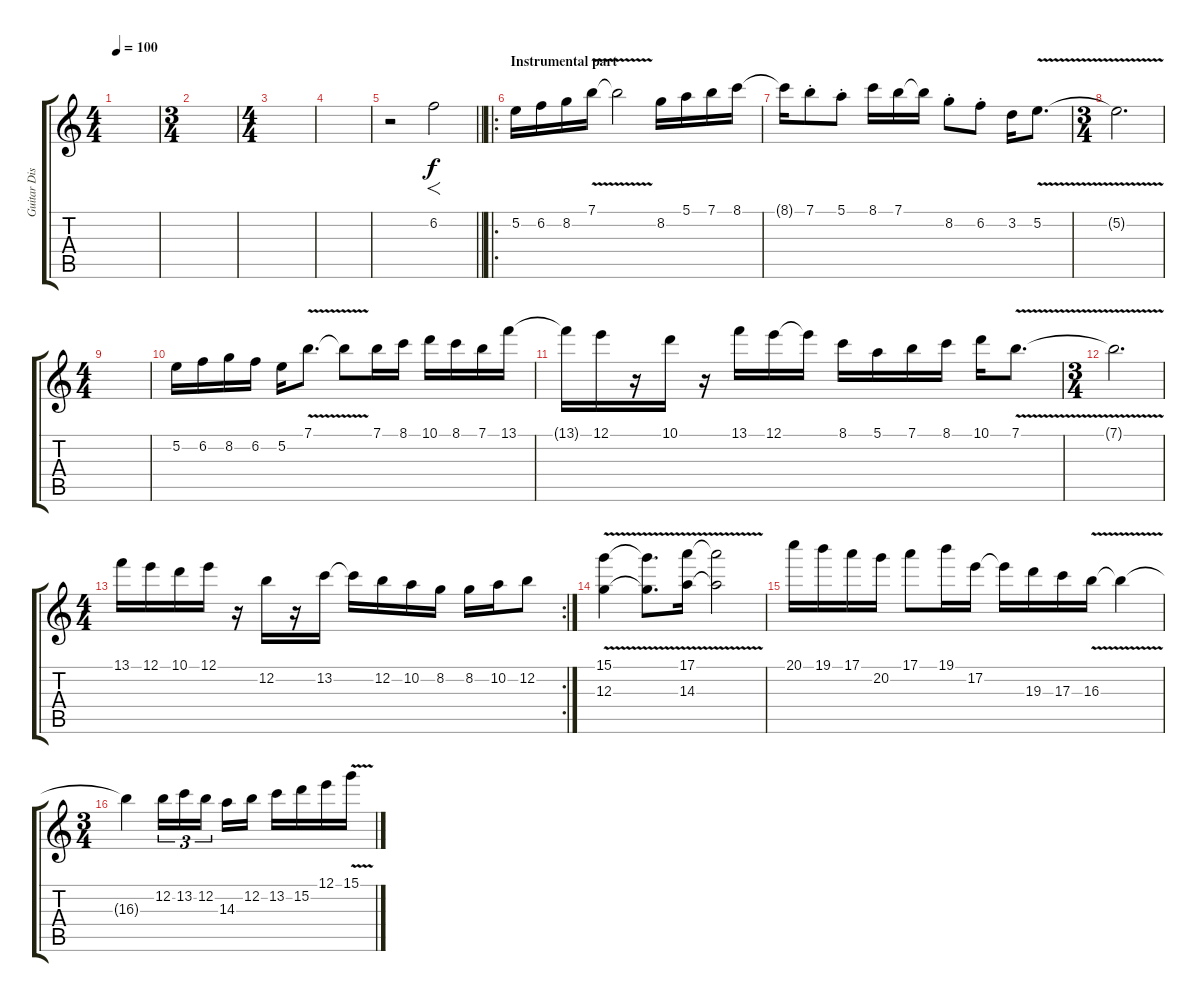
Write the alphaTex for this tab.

\track ("Guitar Dist 1 (Andreas)" "Guitar Dis") {instrument distortionguitar}
\staff {score tabs}
\tuning (E4 B3 G3 D3 A2 E2) {hide}
\ts (4 4)
\tempo 100
\clef g2
\ks c
|
\ts (3 4)
|
\ts (4 4)
|
|
\barLineRight lightlight
r.2 6.2.2{f} |
\ro
\section ("" "Instrumental part")
5.2.16{instrument overdrivenguitar} 6.2.16 8.2.16 7.1{v}.16 7.1{t}.2 8.2.16 5.1.16 7.1.16 8.1.16 |
8.1{t}.16 7.1{st}.8 5.1{st}.8 8.1.16 7.1.16 7.1{t}.16 8.2{st}.8 6.2{st}.8 3.2.16 5.2{v}.8{d} |
\ts (3 4)
5.2{t}.2{d} |
\ts (4 4)
|
5.2.16 6.2.16 8.2.16 6.2.16 5.2.16 7.1{v}.8{d} 7.1{t}.8 7.1.16 8.1.16 10.1.16 8.1.16 7.1.16 13.1.16 |
13.1{t}.16 12.1.16 r.16 10.1.16 r.16 13.1.16 12.1.16 12.1{t}.16 8.1.16 5.1.16 7.1.16 8.1.16 10.1.16 7.1{v}.8{d} |
\ts (3 4)
7.1{t}.2{d} |
\rc 2
\ts (4 4)
13.1.16 12.1.16 10.1.16 12.1.16 r.16 12.2.16 r.16 13.2.16 13.2{t}.16 12.2.16 10.2.16 8.2.16 8.2.16 10.2.16 12.2.8 |
(15.1 12.3{v}).4 (15.1{t} 12.3{t}).8{d} (17.1 14.3{v}).16 (17.1{t} 14.3{t}).2 |
20.1.16 19.1.16 17.1.16 20.2.16 17.1.8 19.1.16 17.2.16 17.2{t}.16 19.3.16 17.3.16 16.3{v}.16 16.3{t}.4 |
\ts (3 4)
16.3{t}.4 12.2.16{tu (3 2)} 13.2.16{tu (3 2)} 12.2.16{tu (3 2) beam splitsecondary} 14.3.16 12.2.16 13.2.16 15.2.16 12.1.16 15.1{v}.16
